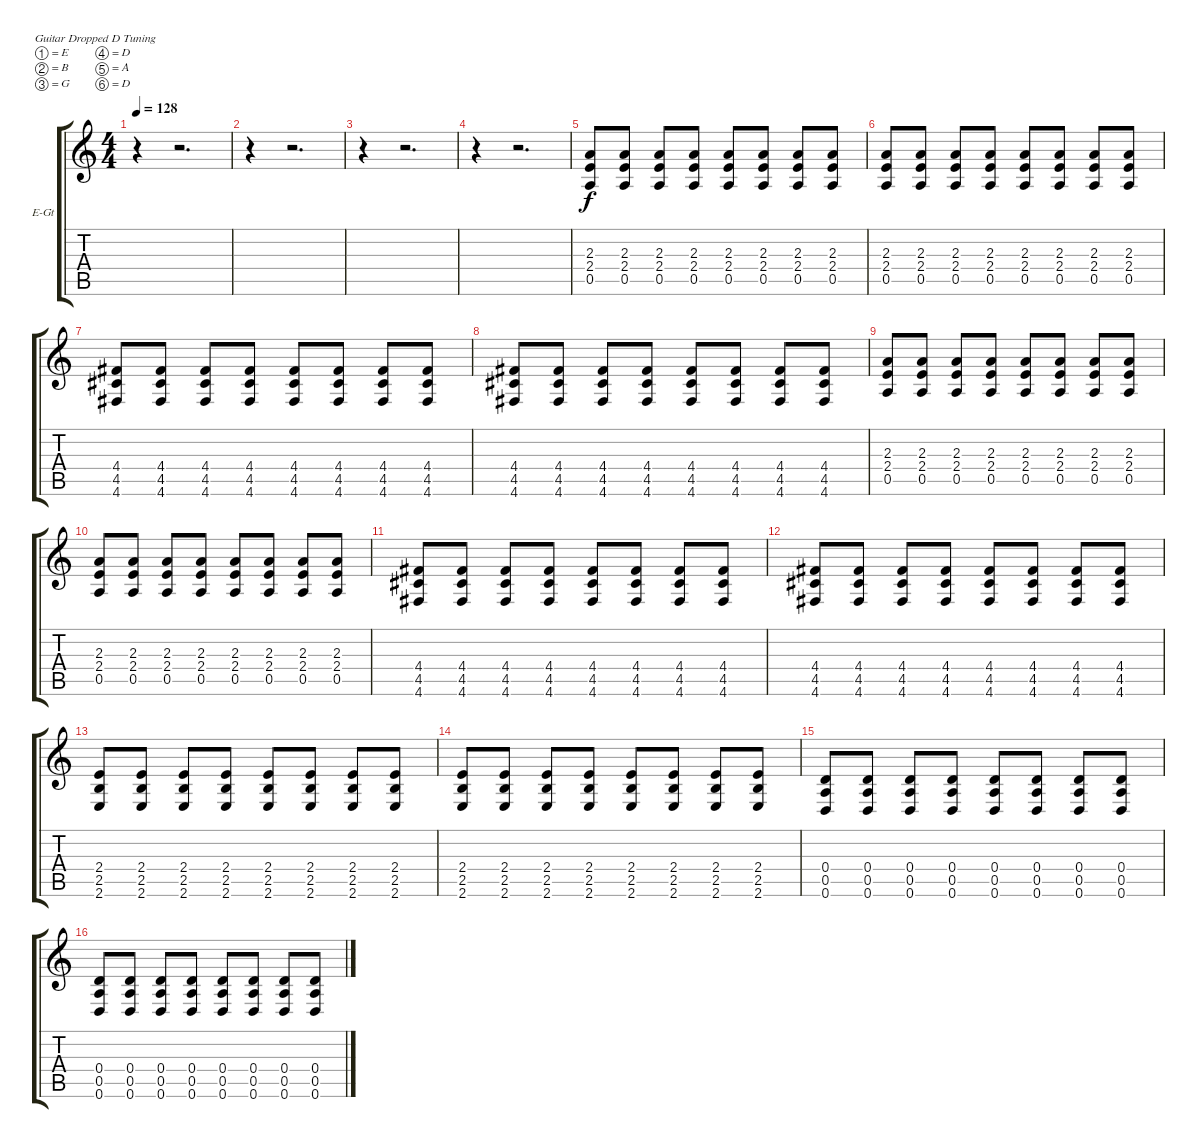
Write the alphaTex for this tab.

\bracketExtendMode groupsimilarinstruments
\firstSystemTrackNameOrientation horizontal
\otherSystemsTrackNameOrientation horizontal
\track ("Overdriven-guitar (Richard)" "E-Gt") {instrument overdrivenguitar}
\staff {score tabs}
\tuning (E4 B3 G3 D3 A2 D2)
\ts (4 4)
\tempo 128
\clef g2
\ks c
r.4{dy f} r.2{d} |
r.4 r.2{d} |
r.4 r.2{d} |
r.4 r.2{d} |
(2.3 2.4 0.5).8 (2.3 2.4 0.5).8 (2.3 2.4 0.5).8 (2.3 2.4 0.5).8 (2.3 2.4 0.5).8 (2.3 2.4 0.5).8 (2.3 2.4 0.5).8 (2.3 2.4 0.5).8 |
(2.3 2.4 0.5).8 (2.3 2.4 0.5).8 (2.3 2.4 0.5).8 (2.3 2.4 0.5).8 (2.3 2.4 0.5).8 (2.3 2.4 0.5).8 (2.3 2.4 0.5).8 (2.3 2.4 0.5).8 |
(4.4 4.5 4.6).8 (4.4 4.5 4.6).8 (4.4 4.5 4.6).8 (4.4 4.5 4.6).8 (4.4 4.5 4.6).8 (4.4 4.5 4.6).8 (4.4 4.5 4.6).8 (4.4 4.5 4.6).8 |
(4.4 4.5 4.6).8 (4.4 4.5 4.6).8 (4.4 4.5 4.6).8 (4.4 4.5 4.6).8 (4.4 4.5 4.6).8 (4.4 4.5 4.6).8 (4.4 4.5 4.6).8 (4.4 4.5 4.6).8 |
(2.3 2.4 0.5).8 (2.3 2.4 0.5).8 (2.3 2.4 0.5).8 (2.3 2.4 0.5).8 (2.3 2.4 0.5).8 (2.3 2.4 0.5).8 (2.3 2.4 0.5).8 (2.3 2.4 0.5).8 |
(2.3 2.4 0.5).8 (2.3 2.4 0.5).8 (2.3 2.4 0.5).8 (2.3 2.4 0.5).8 (2.3 2.4 0.5).8 (2.3 2.4 0.5).8 (2.3 2.4 0.5).8 (2.3 2.4 0.5).8 |
(4.4 4.5 4.6).8 (4.4 4.5 4.6).8 (4.4 4.5 4.6).8 (4.4 4.5 4.6).8 (4.4 4.5 4.6).8 (4.4 4.5 4.6).8 (4.4 4.5 4.6).8 (4.4 4.5 4.6).8 |
(4.4 4.5 4.6).8 (4.4 4.5 4.6).8 (4.4 4.5 4.6).8 (4.4 4.5 4.6).8 (4.4 4.5 4.6).8 (4.4 4.5 4.6).8 (4.4 4.5 4.6).8 (4.4 4.5 4.6).8 |
(2.4 2.5 2.6).8 (2.4 2.5 2.6).8 (2.4 2.5 2.6).8 (2.4 2.5 2.6).8 (2.4 2.5 2.6).8 (2.4 2.5 2.6).8 (2.4 2.5 2.6).8 (2.4 2.5 2.6).8 |
(2.4 2.5 2.6).8 (2.4 2.5 2.6).8 (2.4 2.5 2.6).8 (2.4 2.5 2.6).8 (2.4 2.5 2.6).8 (2.4 2.5 2.6).8 (2.4 2.5 2.6).8 (2.4 2.5 2.6).8 |
(0.4 0.5 0.6).8 (0.4 0.5 0.6).8 (0.4 0.5 0.6).8 (0.4 0.5 0.6).8 (0.4 0.5 0.6).8 (0.4 0.5 0.6).8 (0.4 0.5 0.6).8 (0.4 0.5 0.6).8 |
(0.4 0.5 0.6).8 (0.4 0.5 0.6).8 (0.4 0.5 0.6).8 (0.4 0.5 0.6).8 (0.4 0.5 0.6).8 (0.4 0.5 0.6).8 (0.4 0.5 0.6).8 (0.4 0.5 0.6).8
